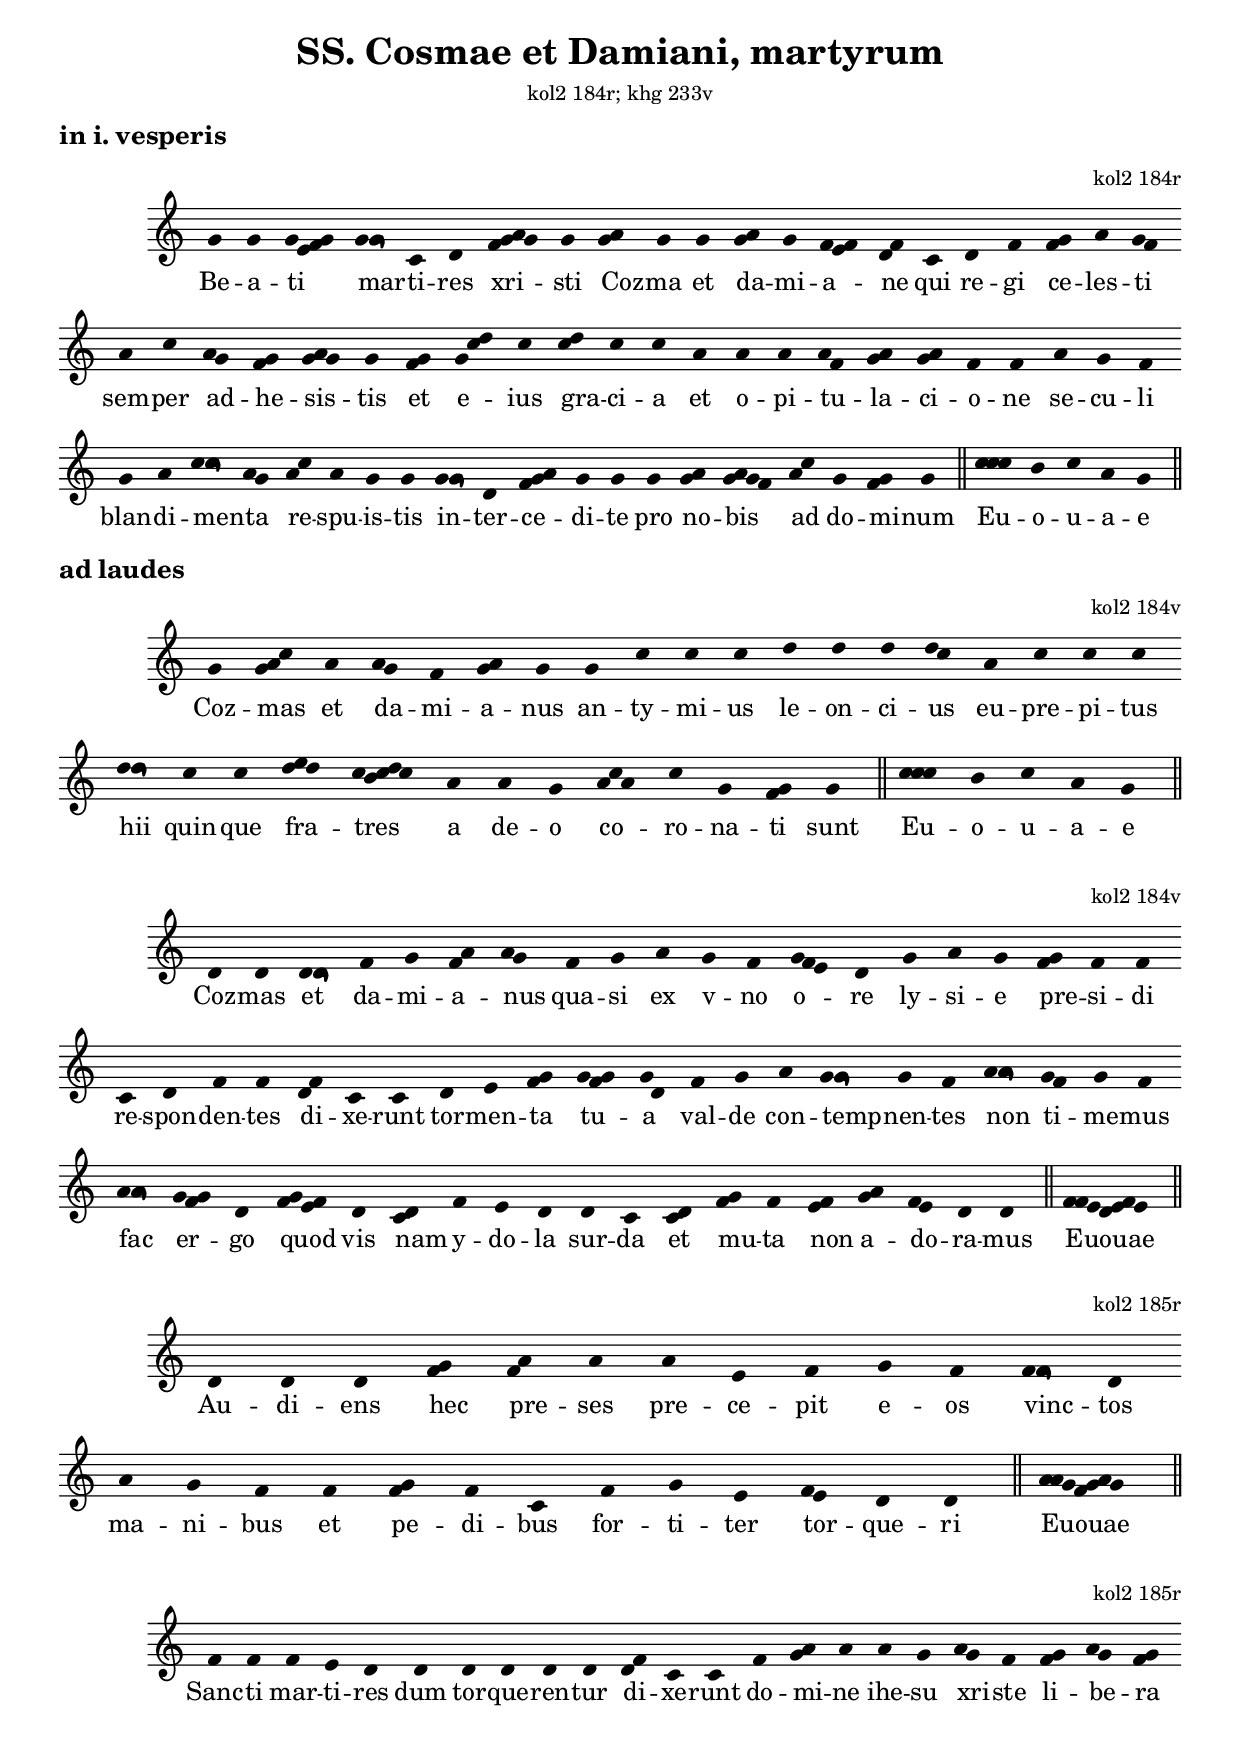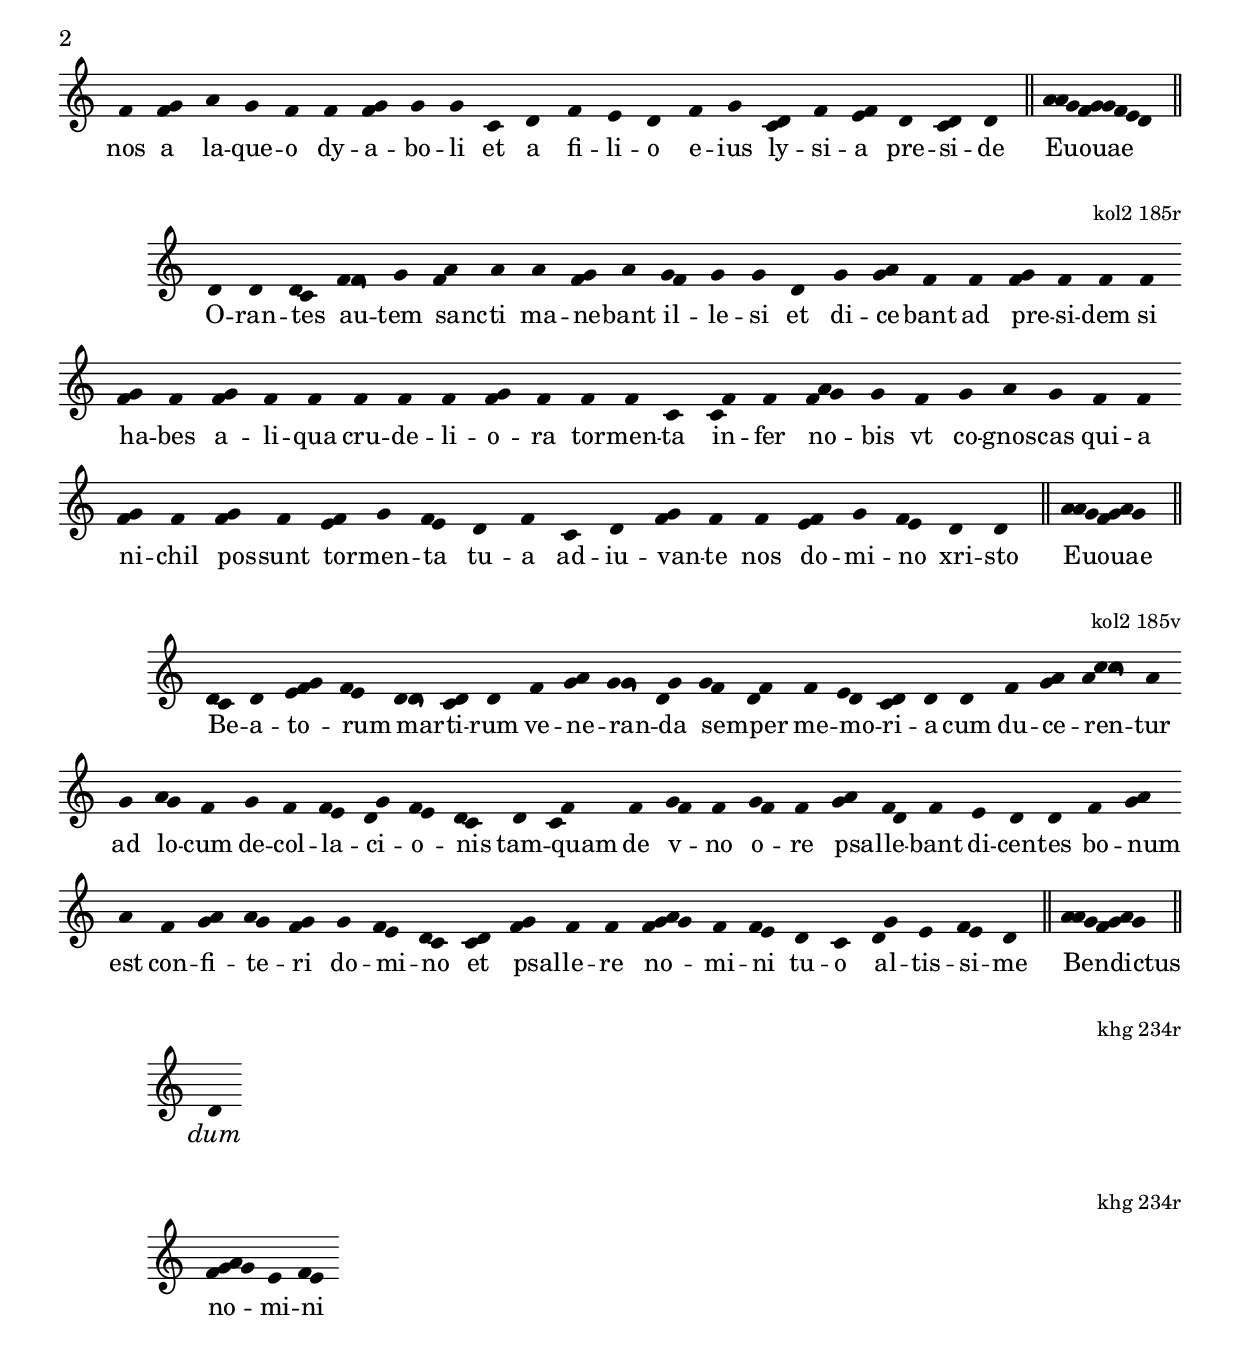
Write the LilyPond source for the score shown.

\version "2.19.32"

\include "../lib/synopsis.ily"

\header {
  title = "SS. Cosmae et Damiani, martyrum"
  shorttitle = "Cosma et Damianus"
  fontes = "kol2 184r; khg 233v"
}

\markup\vesperaeI

\version "2.19.32"

\include "../lib/synopsis.ily"

\score {
  \transpose c c' {
    \plainchant
    g g \melisma { g e f g } \bar "" \melisma { g \strophicus g } c d \bar "" \melisma { f g a g } g \bar ""
    \melisma { g a } g \bar "" g \bar "" \melisma { g a } g \melisma { f e f } \melisma { d f } \bar ""
    c \bar "" d f \bar "" \melisma { f g } a \melisma { g f } \bar ""
    a c' \bar "" \melisma { a g } \melisma { f g } \melisma { g a g } g \bar ""
    \melisma { f g } \bar "" \melisma { g c' d' } c' \bar "" \melisma { c' d' } c' c' \bar "" a \bar "" a a \melisma { a f } \melisma { g a } \melisma { g a } f f \bar ""
    a \bar "" g f \bar "" g a \melisma { c' \strophicus c' } \melisma { a g } \bar "" \melisma { a c' } a g g \bar ""
    \melisma { g \strophicus g } d \melisma { f g a } g g \bar "" g \bar "" \melisma { g a } \melisma { g a g f } \bar "" \melisma { a c' } \bar "" g \melisma { f g } g \bar "||"

    \melisma { c' c' c' } b \bar "" c' a g \bar "||"
  }
  \addlyrics {
    Be -- a -- ti mar -- ti -- res xri -- sti
    Coz -- ma et da -- mi -- a -- ne
    qui re -- gi ce -- les -- ti
    sem -- per ad -- he -- sis -- tis
    et e -- ius gra -- ci -- a et o -- pi -- tu -- la -- ci -- o -- ne
    se -- cu -- li blan -- di -- men -- ta re -- spu -- is -- tis
    in -- ter -- ce -- di -- te pro no -- bis ad do -- mi -- num

    Eu -- o -- u -- a -- e
  }
  \header {
    fontes = "kol2 184r"
  }
}


\markup\laudes

\version "2.19.32"

\include "../lib/synopsis.ily"

\score {
  \transpose c c' {
    \plainchant
    g \melisma { g a c' } \bar "" a \bar "" \melisma { a g } f \melisma { g a } g \bar ""
    g c' c' c' \bar "" d' d' d' \melisma { d' c' } \bar "" a c' c' c' \bar ""
    \melisma { d' \strophicus d' } \bar "" c' c' \bar "" \melisma { d' e' d' } \melisma { c' b c' d' c' } \bar ""
    a \bar "" a g \bar "" \melisma { a c' a } c' \bar "" g \melisma { f g } \bar "" g \bar "||"

    \melisma { c' c' c' } b c' a g \bar "||"
  }
  \addlyrics {
    Coz -- mas et da -- mi -- a -- nus
    an -- ty -- mi -- us le -- on -- ci -- us eu -- pre -- pi -- tus
    hii quin -- que fra -- tres
    a de -- o co -- ro -- na -- ti sunt

    Eu -- o -- u -- a -- e
  }
  \header {
    fontes = "kol2 184v"
  }
}

\version "2.19.32"

\include "../lib/synopsis.ily"

\score {
  \transpose c c' {
    \plainchant
    d d \bar "" \melisma { d \strophicus d } \bar "" f g \melisma { f a } \melisma { a g } \bar ""
    f g \bar "" a \bar "" g f \bar "" \melisma { g f e } d \bar ""
    g a \bar "" g \bar "" \melisma { f g } f f \bar ""
    c d f f \bar "" \melisma { d f } c c \bar ""

    d e \bar "" \melisma { f g } \bar "" \melisma { g f g } \melisma { g d } \bar "" f g \bar "" a \melisma { g \strophicus g } g f \bar ""
    \melisma { a \strophicus a } \bar "" \melisma { g f } g \bar "" f \bar ""
    \melisma { a \strophicus a } \bar "" \melisma { g f g } d \bar "" \melisma { f g e f } \bar "" d \bar ""
    \melisma { c d } \bar "" f e d \bar "" d c \bar "" \melisma { c d } \bar "" \melisma { f g } f \bar ""
    \melisma { e f } \bar "" \melisma { g a } \melisma { f e } d d \bar "||"

    \melisma { f f e d e f e } \bar "||"
  }
  \addlyrics {
    Coz -- mas et da -- mi -- a -- nus
    qua -- si ex v -- no o -- re
    ly -- si -- e pre -- si -- di
    re -- spon -- den -- tes di -- xe -- runt

    tor -- men -- ta tu -- a val -- de con -- temp -- nen -- tes % con- ne zcela jiste, mene obvykla zkratka
    non ti -- me -- mus
    fac er -- go quod vis
    nam y -- do -- la sur -- da et mu -- ta
    non a -- do -- ra -- mus

    Euouae
  }
  \header {
    fontes = "kol2 184v"
  }
}

\version "2.19.32"

\include "../lib/synopsis.ily"

\score {
  \transpose c c' {
    \plainchant
    d d d \bar "" \melisma { f g } \bar "" \melisma { f a } a \bar "" a e f \bar "" g f \bar ""
    \melisma { f \strophicus f } d \bar "" a g f \bar "" f \bar "" \melisma { f g } f c \bar ""
    f g e \bar "" \melisma { f e } d d \bar "||"

    \melisma { a a g f g a g } \bar "||"
  }
  \addlyrics {
    Au -- di -- ens hec pre -- ses pre -- ce -- pit e -- os
    vinc -- tos ma -- ni -- bus et pe -- di -- bus
    for -- ti -- ter tor -- que -- ri

    Euouae
  }
  \header {
    fontes = "kol2 185r"
  }
}

\version "2.19.32"

\include "../lib/synopsis.ily"

\score {
  \transpose c c' {
    \plainchant
    f \bar "" f \bar "" f e d \bar ""
    d \bar "" d d d d \bar "" \melisma { d f } c c \bar ""
    f \melisma { g a } a \bar "" a g \bar "" \melisma { a g } f \bar ""
    \melisma { f g } \melisma { a g } \melisma { f g } \bar "" f \bar "" \melisma { f g } \bar "" a \bar "" g f \bar "" f \melisma { f g } g g \bar ""
    c \bar "" d \bar "" f e d \bar "" f g \bar "" \melisma { c d } f \melisma { e f } \bar "" d \melisma { c d } d \bar "||"

    \melisma { a a g f g g f e d } \bar "||"
  }
  \addlyrics {
    Sanc -- ti mar -- ti -- res
    dum tor -- que -- ren -- tur di -- xe -- runt
    do -- mi -- ne ihe -- su xri -- ste
    li -- be -- ra nos a la -- que -- o dy -- a -- bo -- li
    et a fi -- li -- o e -- ius ly -- si -- a pre -- si -- de

    Euouae
  }
  \header {
    fontes = "kol2 185r"
  }
}

\version "2.19.32"

\include "../lib/synopsis.ily"

\score {
  \transpose c c' {
    \plainchant
    d d \melisma { d c } \bar "" \melisma { f \strophicus f } g \bar "" \melisma { f a } a \bar ""
    a \melisma { f g } a \bar "" \melisma { g f } g g \bar ""
    d \bar "" g \melisma { g a } \bar "" f \bar "" f \bar "" \melisma { f g } f f \bar ""
    f \bar "" \melisma { f g } f \bar "" \melisma { f g } f f \bar "" f f f \melisma { f g } f \bar "" f f c \bar ""
    \melisma { c f } f \bar "" \melisma { f a g } g \bar ""
    f \bar "" g a g \bar ""
    f f \bar "" \melisma { f g } f \bar "" \melisma { f g } f \bar "" \melisma { e f } g \melisma { f e } \bar "" d f \bar ""
    c d \melisma { f g } f \bar "" f \bar "" \melisma { e f } g \melisma { f e } \bar "" d d \bar "||"

    \melisma { a a g f g a g } \bar "||"
  }
  \addlyrics {
    O -- ran -- tes au -- tem sanc -- ti
    ma -- ne -- bant il -- le -- si
    et di -- ce -- bant ad pre -- si -- dem
    si ha -- bes a -- li -- qua cru -- de -- li -- o -- ra tor -- men -- ta
    in -- fer no -- bis
    vt co -- gnos -- cas
    qui -- a ni -- chil pos -- sunt tor -- men -- ta tu -- a
    ad -- iu -- van -- te nos do -- mi -- no xri -- sto

    Euouae
  }
  \header {
    fontes = "kol2 185r"
  }
}


\version "2.19.32"

\include "../lib/synopsis.ily"

\score {
  \transpose c c' {
    \plainchant
    \melisma { d c } d \melisma { e f g } \melisma { f e } \bar "" \melisma { d \strophicus d } \melisma { c d } d \bar ""
    f \melisma { g a } \melisma { g \strophicus g } \melisma { d g } \bar "" \melisma { g f } \melisma { d f } \bar "" f \melisma { e d } \bar "" \melisma { c d } d \bar ""
    d \bar "" f \melisma { g a } \melisma { a c' \strophicus c' } a \bar ""
    g \bar "" \melisma { a g } f \bar "" g f \bar "" \melisma { f e } \melisma { d g } \melisma { f e } \melisma { d c } \bar ""
    d \melisma { c f } \bar "" f \bar "" \melisma { g f } f \bar "" \melisma { g f } f \bar "" \melisma { g a } \melisma { f d } f \bar "" e d d \bar ""
    f \melisma { g a } \bar "" a \bar "" f \melisma { g a } \melisma { a g } \melisma { f g } \bar "" g \melisma { f e } \melisma { d c } \bar ""
    \melisma { c d } \bar "" \melisma { f g } f f \bar "" \melisma { f g a g } f \melisma { f e } \bar "" d c \bar "" \melisma { d g } e \melisma { f e } d \bar "||"

    \melisma { a a g f g a g } \bar "||"
  }
  \addlyrics {
    Be -- a -- to -- rum mar -- ti -- rum
    ve -- ne -- ran -- da sem -- per me -- mo -- ri -- a
    cum du -- ce -- ren -- tur
    ad lo -- cum de -- col -- la -- ci -- o -- nis
    tam -- quam de v -- no o -- re psal -- le -- bant di -- cen -- tes
    bo -- num est con -- fi -- te -- ri do -- mi -- no
    et psal -- le -- re no -- mi -- ni tu -- o al -- tis -- si -- me

    Bendictus
  }
  \header {
    fontes = "kol2 185v"
  }
}

\score {
  \transpose c c' {
    \plainchant
    d4
  }
  \addlyrics {
    \lyrit dum \lyrrev
  }
  \header {
    fontes = "khg 234r"
  }
}

\score {
  \transpose c c' {
    \plainchant
    \melisma { f g a g } e \melisma { f e }
  }
  \addlyrics {
    no -- mi -- ni
  }
  \header {
    fontes = "khg 234r"
  }
}
